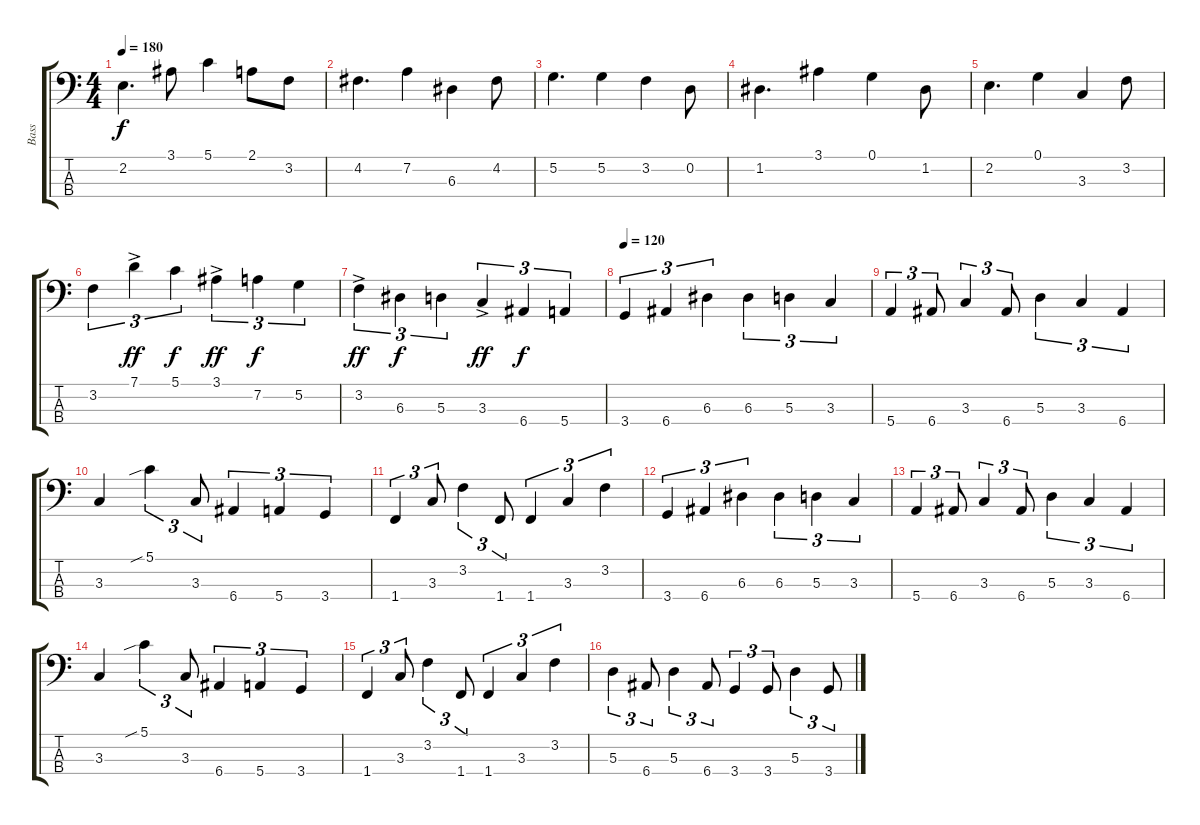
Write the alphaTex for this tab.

\track ("Bass" "Bass") {instrument electricbassfinger}
\staff {score tabs}
\tuning (G2 D2 A1 E1) {hide}
\ts (4 4)
\tempo 180
\clef f4
\ks c
2.2.4{d dy f} 3.1.8 5.1.4 2.1.8 3.2.8 |
4.2.4{d} 7.2.4 6.3.4 4.2.8 |
5.2.4{d} 5.2.4 3.2.4 0.2.8 |
1.2.4{d} 3.1.4 0.1.4 1.2.8 |
2.2.4{d} 0.1.4 3.3.4 3.2.8 |
3.2.4{tu (3 2)} 7.1{ac}.4{tu (3 2) dy ff} 5.1.4{tu (3 2) dy f} 3.1{ac}.4{tu (3 2) dy ff} 7.2.4{tu (3 2) dy f} 5.2.4{tu (3 2)} |
3.2{ac}.4{tu (3 2) dy ff} 6.3.4{tu (3 2) dy f} 5.3.4{tu (3 2)} 3.3{ac}.4{tu (3 2) dy ff} 6.4.4{tu (3 2) dy f} 5.4.4{tu (3 2)} |
\tempo 120
3.4.4{tu (3 2)} 6.4.4{tu (3 2)} 6.3.4{tu (3 2)} 6.3.4{tu (3 2)} 5.3.4{tu (3 2)} 3.3.4{tu (3 2)} |
5.4.4{tu (3 2)} 6.4.8{tu (3 2)} 3.3.4{tu (3 2)} 6.4.8{tu (3 2)} 5.3.4{tu (3 2)} 3.3.4{tu (3 2)} 6.4.4{tu (3 2)} |
3.3.4 5.1{sib}.4{tu (3 2)} 3.3.8{tu (3 2)} 6.4.4{tu (3 2)} 5.4.4{tu (3 2)} 3.4.4{tu (3 2)} |
1.4.4{tu (3 2)} 3.3.8{tu (3 2)} 3.2.4{tu (3 2)} 1.4.8{tu (3 2)} 1.4.4{tu (3 2)} 3.3.4{tu (3 2)} 3.2.4{tu (3 2)} |
3.4.4{tu (3 2)} 6.4.4{tu (3 2)} 6.3.4{tu (3 2)} 6.3.4{tu (3 2)} 5.3.4{tu (3 2)} 3.3.4{tu (3 2)} |
5.4.4{tu (3 2)} 6.4.8{tu (3 2)} 3.3.4{tu (3 2)} 6.4.8{tu (3 2)} 5.3.4{tu (3 2)} 3.3.4{tu (3 2)} 6.4.4{tu (3 2)} |
3.3.4 5.1{sib}.4{tu (3 2)} 3.3.8{tu (3 2)} 6.4.4{tu (3 2)} 5.4.4{tu (3 2)} 3.4.4{tu (3 2)} |
1.4.4{tu (3 2)} 3.3.8{tu (3 2)} 3.2.4{tu (3 2)} 1.4.8{tu (3 2)} 1.4.4{tu (3 2)} 3.3.4{tu (3 2)} 3.2.4{tu (3 2)} |
5.3.4{tu (3 2)} 6.4.8{tu (3 2)} 5.3.4{tu (3 2)} 6.4.8{tu (3 2)} 3.4.4{tu (3 2)} 3.4.8{tu (3 2)} 5.3.4{tu (3 2)} 3.4.8{tu (3 2)}
